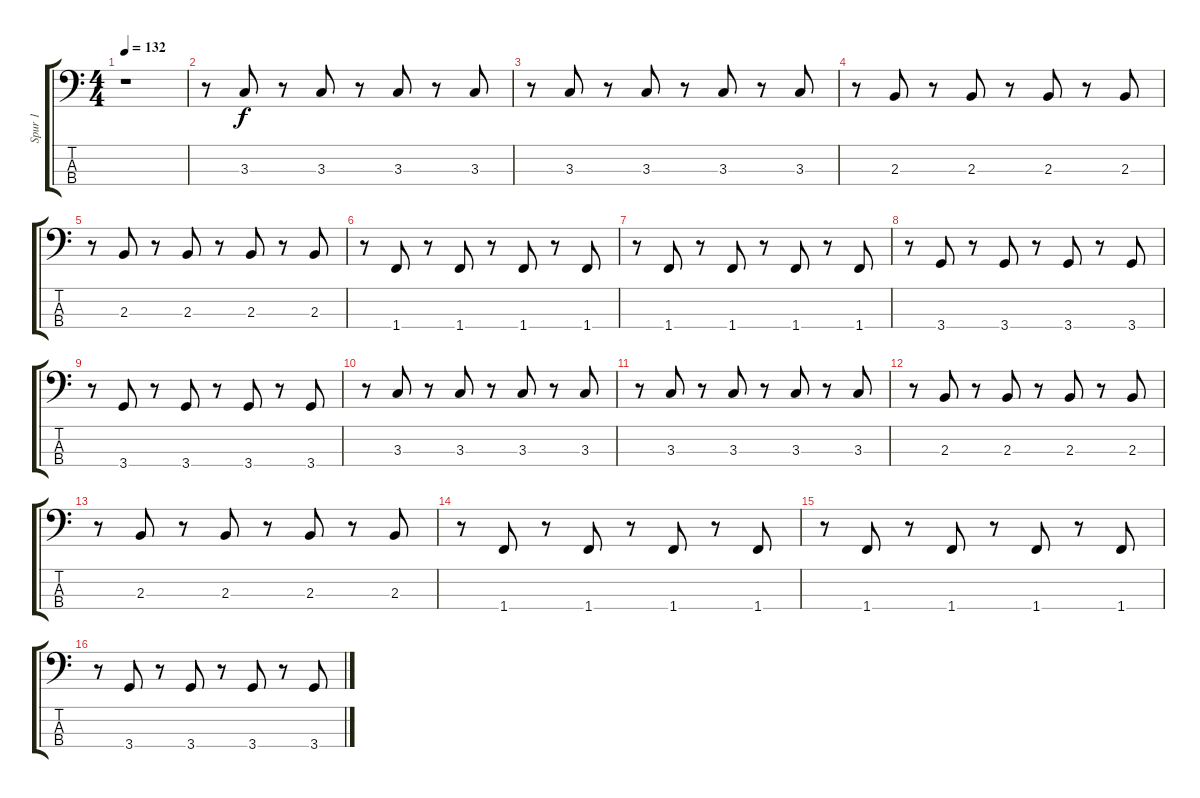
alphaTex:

\track ("Spur 1" "Spur 1") {instrument fretlessbass}
\staff {score tabs}
\tuning (G2 D2 A1 E1) {hide}
\ts (4 4)
\tempo 132
\clef f4
\ks c
r.1{dy f instrument fretlessbass} |
r.8 3.3.8 r.8 3.3.8 r.8 3.3.8 r.8 3.3.8 |
r.8 3.3.8 r.8 3.3.8 r.8 3.3.8 r.8 3.3.8 |
r.8 2.3.8 r.8 2.3.8 r.8 2.3.8 r.8 2.3.8 |
r.8 2.3.8 r.8 2.3.8 r.8 2.3.8 r.8 2.3.8 |
r.8 1.4.8 r.8 1.4.8 r.8 1.4.8 r.8 1.4.8 |
r.8 1.4.8 r.8 1.4.8 r.8 1.4.8 r.8 1.4.8 |
r.8 3.4.8 r.8 3.4.8 r.8 3.4.8 r.8 3.4.8 |
r.8 3.4.8 r.8 3.4.8 r.8 3.4.8 r.8 3.4.8 |
r.8 3.3.8 r.8 3.3.8 r.8 3.3.8 r.8 3.3.8 |
r.8 3.3.8 r.8 3.3.8 r.8 3.3.8 r.8 3.3.8 |
r.8 2.3.8 r.8 2.3.8 r.8 2.3.8 r.8 2.3.8 |
r.8 2.3.8 r.8 2.3.8 r.8 2.3.8 r.8 2.3.8 |
r.8 1.4.8 r.8 1.4.8 r.8 1.4.8 r.8 1.4.8 |
r.8 1.4.8 r.8 1.4.8 r.8 1.4.8 r.8 1.4.8 |
r.8 3.4.8 r.8 3.4.8 r.8 3.4.8 r.8 3.4.8
